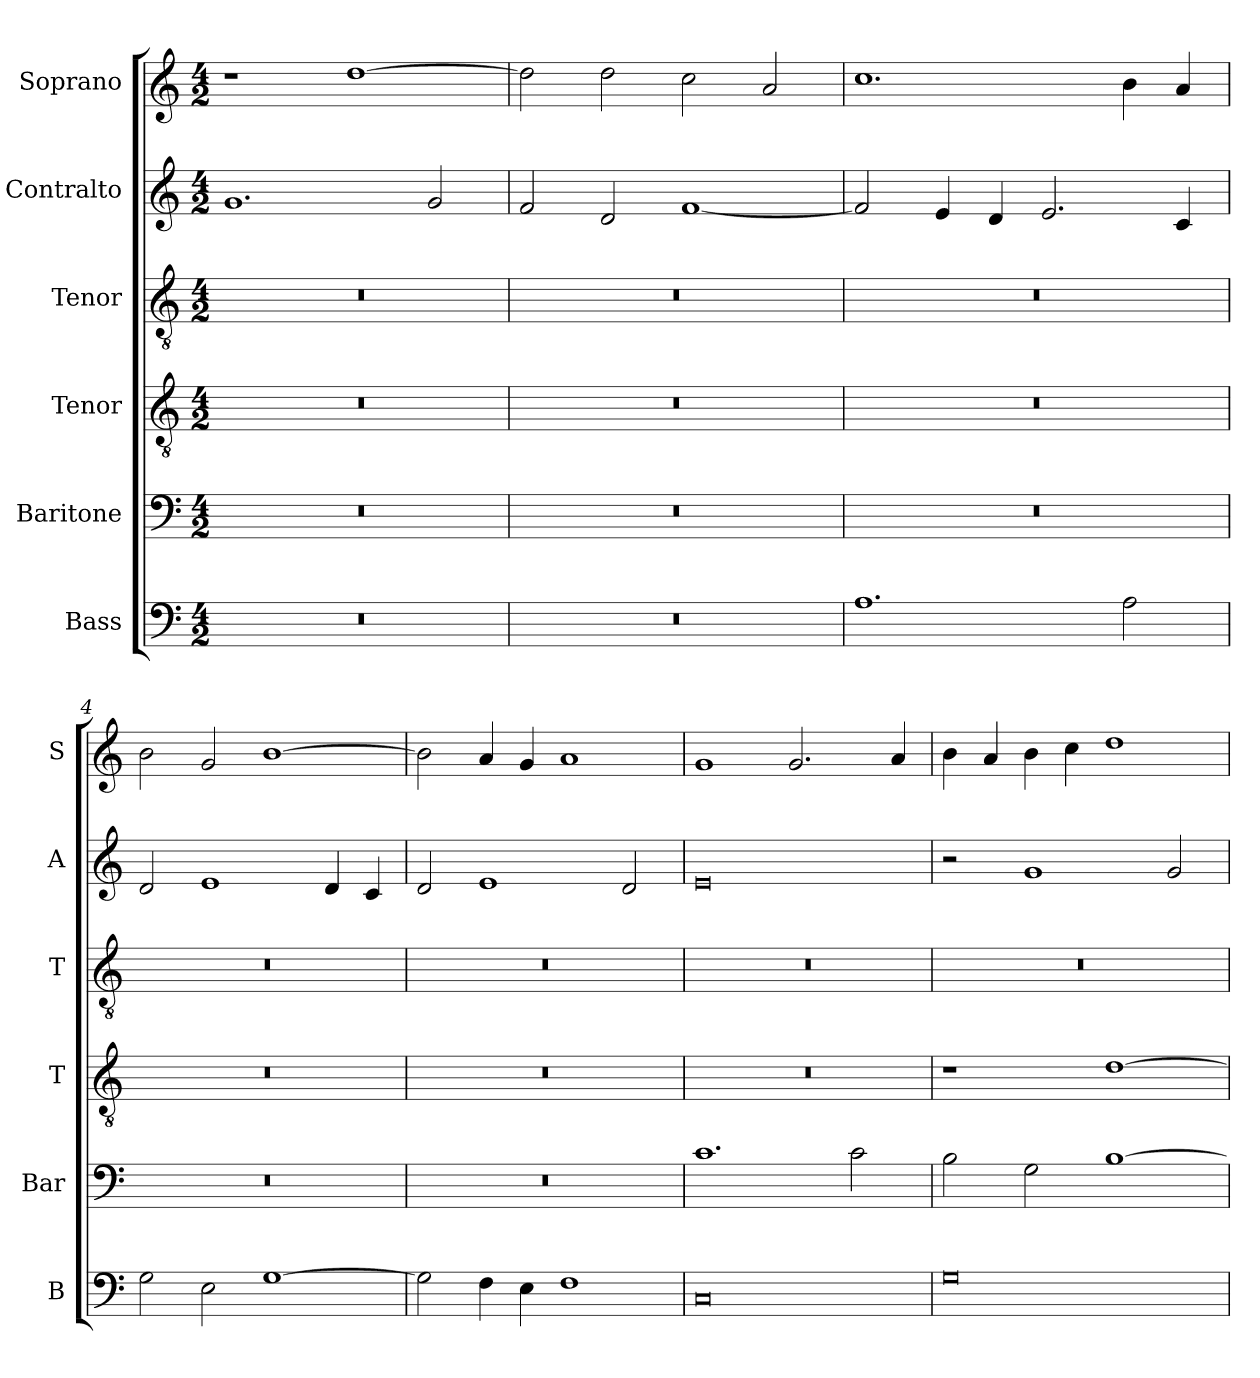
**kern	**kern	**kern	**kern	**kern	**kern
*part6	*part5	*part4	*part3	*part2	*part1
*staff6	*staff5	*staff4	*staff3	*staff2	*staff1
*I"Bass	*I"Baritone	*I"Tenor	*I"Tenor	*I"Contralto	*I"Soprano
*I'B	*I'Bar	*I'T	*I'T	*I'A	*I'S
*clefF4	*clefF4	*clefGv2	*clefGv2	*clefG2	*clefG2
*k[]	*k[]	*k[]	*k[]	*k[]	*k[]
*G:mix	*G:mix	*G:mix	*G:mix	*G:mix	*G:mix
*M4/2	*M4/2	*M4/2	*M4/2	*M4/2	*M4/2
=1	=1	=1	=1	=1	=1
0r	0r	0r	0r	1.g	1r
.	.	.	.	.	[1dd
.	.	.	.	2g	.
=2	=2	=2	=2	=2	=2
0r	0r	0r	0r	2f	2dd]
.	.	.	.	2d	2dd
.	.	.	.	[1f	2cc
.	.	.	.	.	2a
=3	=3	=3	=3	=3	=3
1.A	0r	0r	0r	2f]	1.cc
.	.	.	.	4e	.
.	.	.	.	4d	.
.	.	.	.	2.e	.
2A	.	.	.	.	4b
.	.	.	.	4c	4a
=4	=4	=4	=4	=4	=4
2G	0r	0r	0r	2d	2b
2E	.	.	.	1e	2g
[1G	.	.	.	.	[1b
.	.	.	.	4d	.
.	.	.	.	4c	.
=5	=5	=5	=5	=5	=5
2G]	0r	0r	0r	2d	2b]
4F	.	.	.	1e	4a
4E	.	.	.	.	4g
1F	.	.	.	.	1a
.	.	.	.	2d	.
=6	=6	=6	=6	=6	=6
0C	1.c	0r	0r	0e	1g
.	.	.	.	.	2.g
.	2c	.	.	.	.
.	.	.	.	.	4a
=7	=7	=7	=7	=7	=7
0G	2B	1r	0r	2r	4b
.	.	.	.	.	4a
.	2G	.	.	1g	4b
.	.	.	.	.	4cc
.	[1B	[1d	.	.	1dd
.	.	.	.	2g	.
=	=	=	=	=	=
*-	*-	*-	*-	*-	*-
